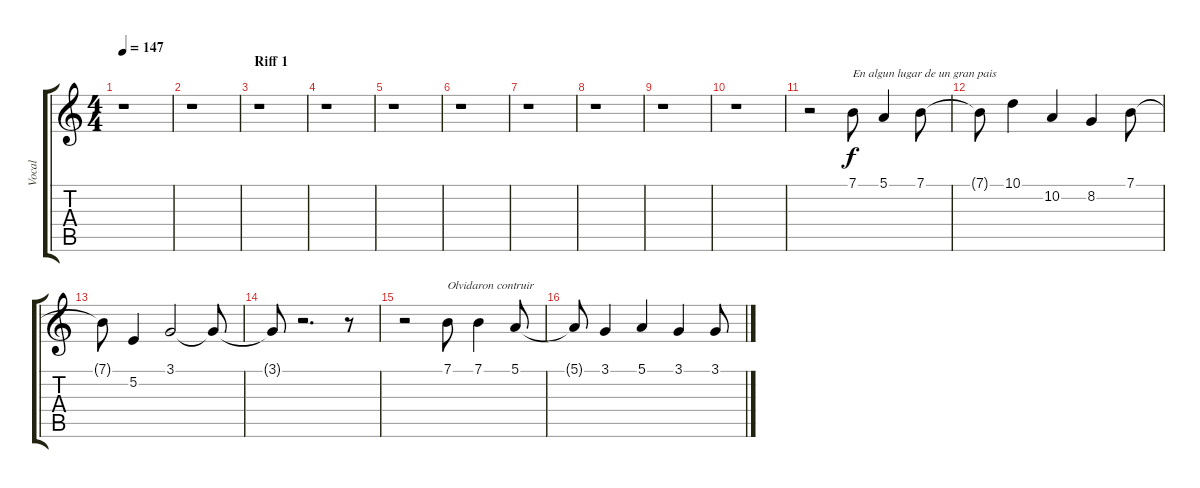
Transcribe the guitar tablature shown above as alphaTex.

\track ("Vocal" "Vocal") {instrument synthvoice}
\staff {score tabs}
\tuning (E4 B3 G3 D3 A2 E2) {hide}
\ts (4 4)
\tempo 147
\clef g2
\ks c
r.1{dy f} |
r.1 |
\section ("" "Riff 1")
r.1 |
r.1 |
r.1 |
r.1 |
r.1 |
r.1 |
r.1 |
r.1 |
r.2 7.1.8{txt "En algun lugar de un gran pais"} 5.1.4 7.1.8 |
7.1{t}.8 10.1.4 10.2.4 8.2.4 7.1.8 |
7.1{t}.8 5.2.4 3.1.2 3.1{t}.8 |
3.1{t}.8 r.2{d} r.8 |
r.2 7.1.8{txt "Olvidaron contruir"} 7.1.4 5.1.8 |
5.1{t}.8 3.1.4 5.1.4 3.1.4 3.1.8
